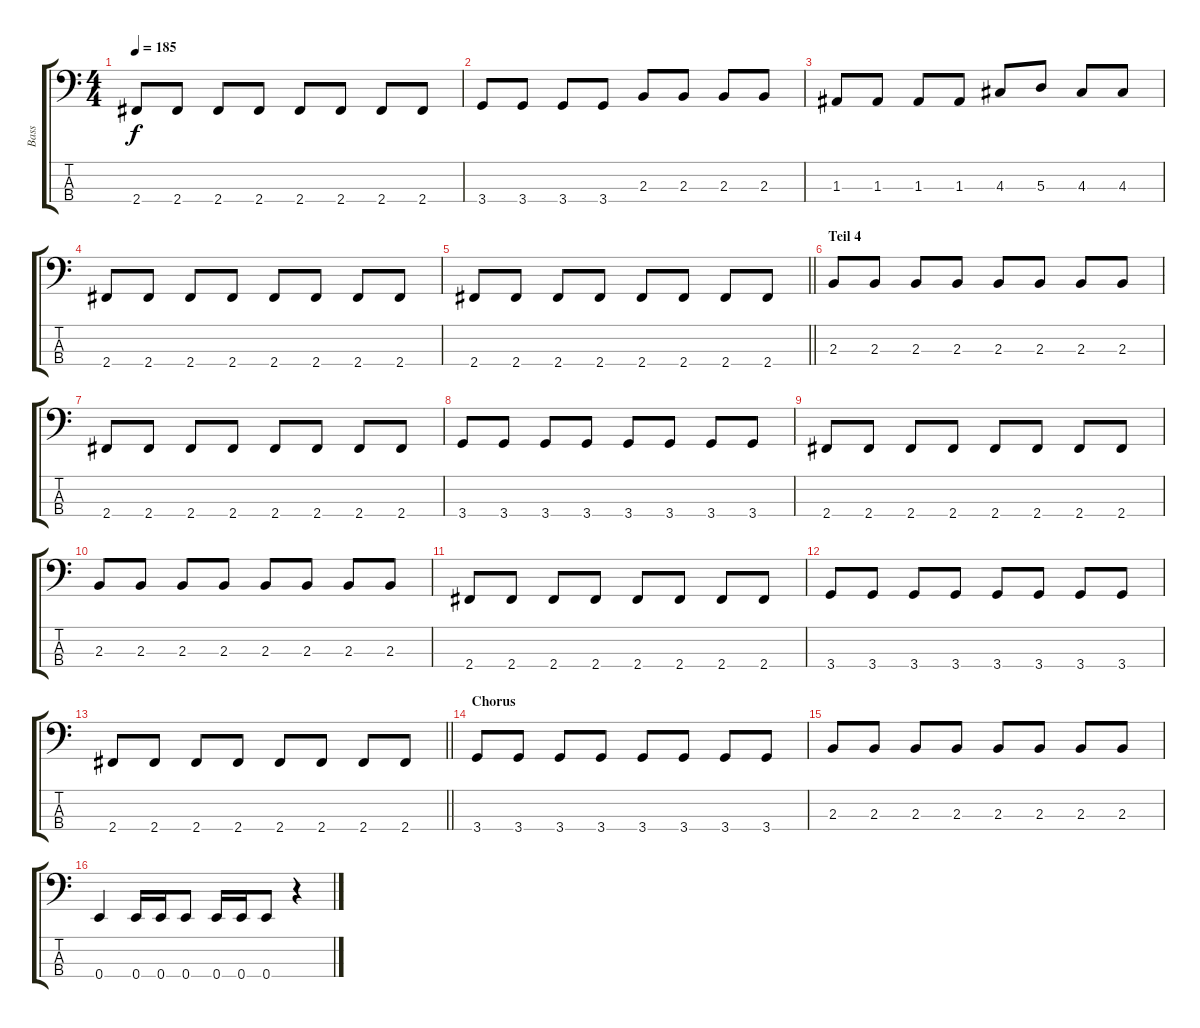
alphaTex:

\track ("Bass" "Bass") {instrument electricbasspick}
\staff {score tabs}
\tuning (G2 D2 A1 E1) {hide}
\ts (4 4)
\tempo 185
\clef f4
\ks c
2.4.8{dy f} 2.4.8 2.4.8 2.4.8 2.4.8 2.4.8 2.4.8 2.4.8 |
3.4.8 3.4.8 3.4.8 3.4.8 2.3.8 2.3.8 2.3.8 2.3.8 |
1.3.8 1.3.8 1.3.8 1.3.8 4.3.8 5.3.8 4.3.8 4.3.8 |
2.4.8 2.4.8 2.4.8 2.4.8 2.4.8 2.4.8 2.4.8 2.4.8 |
\barLineRight lightlight
2.4.8 2.4.8 2.4.8 2.4.8 2.4.8 2.4.8 2.4.8 2.4.8 |
\section ("" "Teil 4")
2.3.8 2.3.8 2.3.8 2.3.8 2.3.8 2.3.8 2.3.8 2.3.8 |
2.4.8 2.4.8 2.4.8 2.4.8 2.4.8 2.4.8 2.4.8 2.4.8 |
3.4.8 3.4.8 3.4.8 3.4.8 3.4.8 3.4.8 3.4.8 3.4.8 |
2.4.8 2.4.8 2.4.8 2.4.8 2.4.8 2.4.8 2.4.8 2.4.8 |
2.3.8 2.3.8 2.3.8 2.3.8 2.3.8 2.3.8 2.3.8 2.3.8 |
2.4.8 2.4.8 2.4.8 2.4.8 2.4.8 2.4.8 2.4.8 2.4.8 |
3.4.8 3.4.8 3.4.8 3.4.8 3.4.8 3.4.8 3.4.8 3.4.8 |
\barLineRight lightlight
2.4.8 2.4.8 2.4.8 2.4.8 2.4.8 2.4.8 2.4.8 2.4.8 |
\section ("" "Chorus")
3.4.8 3.4.8 3.4.8 3.4.8 3.4.8 3.4.8 3.4.8 3.4.8 |
2.3.8 2.3.8 2.3.8 2.3.8 2.3.8 2.3.8 2.3.8 2.3.8 |
0.4.4 0.4.16 0.4.16 0.4.8 0.4.16 0.4.16 0.4.8 r.4
